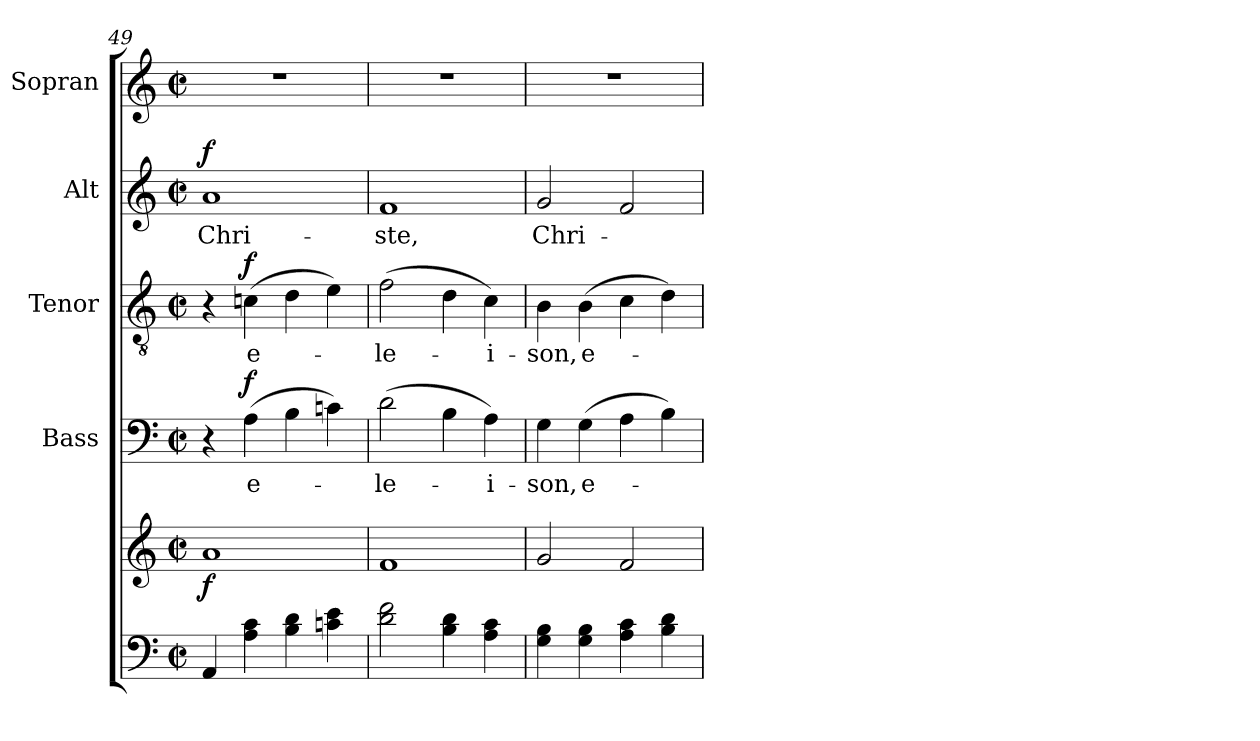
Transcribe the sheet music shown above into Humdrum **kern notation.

**kern	**kern	**dynam	**kern	**text	**dynam	**kern	**text	**dynam	**kern	**text	**dynam	**kern
*part5	*part5	*part5	*part4	*part4	*part4	*part3	*part3	*part3	*part2	*part2	*part2	*part1
*staff6	*staff5	*staff5/6	*staff4	*staff4	*staff4	*staff3	*staff3	*staff3	*staff2	*staff2	*staff2	*staff1
*	*	*	*I"Bass	*	*	*I"Tenor	*	*	*I"Alt	*	*	*I"Sopran
*	*	*	*I'B.	*	*	*I'T.	*	*	*I'A.	*	*	*I'S.
*clefF4	*clefG2	*	*clefF4	*	*	*clefGv2	*	*	*clefG2	*	*	*clefG2
*k[]	*k[]	*	*k[]	*	*	*k[]	*	*	*k[]	*	*	*k[]
*C:	*C:	*	*C:	*	*	*C:	*	*	*C:	*	*	*C:
*M2/2	*M2/2	*	*M2/2	*	*	*M2/2	*	*	*M2/2	*	*	*M2/2
*met(c|)	*met(c|)	*	*met(c|)	*	*	*met(c|)	*	*	*met(c|)	*	*	*met(c|)
=49	=49	=49	=49	=49	=49	=49	=49	=49	=49	=49	=49	=49
!	!	!LO:DY:b	!	!	!	!	!	!	!	!LO:LY:b	!LO:DY:a	!
4AA/	1a	f	4r	.	.	4r	.	.	1a	Chri-	f	1r
!	!	!	!	!LO:LY:b	!LO:DY:a	!	!LO:LY:b	!LO:DY:a	!	!	!	!
4A\ 4c\	.	.	(>4A\	e-	f	(>4cn\	e-	f	.	.	.	.
4B\ 4d\	.	.	4B\	.	.	4d\	.	.	.	.	.	.
4cn\ 4e\	.	.	4cn\)	.	.	4e\)	.	.	.	.	.	.
=50	=50	=50	=50	=50	=50	=50	=50	=50	=50	=50	=50	=50
!	!	!	!	!LO:LY:b	!	!	!LO:LY:b	!	!	!LO:LY:b	!	!
2d\ 2f\	1f	.	(>2d\	-le-	.	(>2f\	-le-	.	1f	-ste,	.	1r
4B\ 4d\	.	.	4B\	.	.	4d\	.	.	.	.	.	.
!	!	!	!	!LO:LY:b	!	!	!LO:LY:b	!	!	!	!	!
4A\ 4c\	.	.	4A\)	-i-	.	4c\)	-i-	.	.	.	.	.
=51	=51	=51	=51	=51	=51	=51	=51	=51	=51	=51	=51	=51
!	!	!	!	!LO:LY:b	!	!	!LO:LY:b	!	!	!LO:LY:b	!	!
4G\ 4B\	2g/	.	4G\	-son,	.	4B\	-son,	.	2g/	Chri-	.	1r
!	!	!	!	!LO:LY:b	!	!	!LO:LY:b	!	!	!	!	!
4G\ 4B\	.	.	(>4G\	e-	.	(>4B\	e-	.	.	.	.	.
4A\ 4c\	2f/	.	4A\	.	.	4c\	.	.	2f/	.	.	.
4B\ 4d\	.	.	4B\)	.	.	4d\)	.	.	.	.	.	.
=	=	=	=	=	=	=	=	=	=	=	=	=
*-	*-	*-	*-	*-	*-	*-	*-	*-	*-	*-	*-	*-
